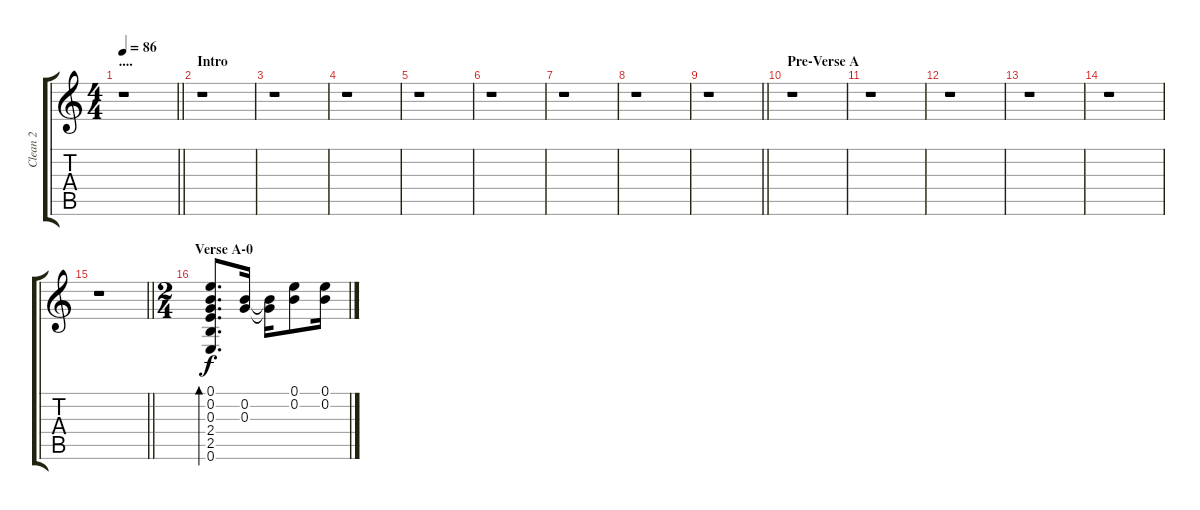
\track ("Clean 2" "Clean 2") {instrument electricguitarclean}
\staff {score tabs}
\tuning (E4 B3 G3 D3 A2 E2) {hide}
\ts (4 4)
\section ("" "....")
\tempo 86
\clef g2
\barLineRight lightlight
\ks c
r.1{dy f instrument electricguitarclean} |
\section ("" "Intro")
r.1 |
r.1 |
r.1 |
r.1 |
r.1 |
r.1 |
r.1 |
\barLineRight lightlight
r.1 |
\section ("" "Pre-Verse A")
r.1 |
r.1 |
r.1 |
r.1 |
r.1 |
\barLineRight lightlight
r.1 |
\ts (2 4)
\section ("" "Verse A-0")
(0.1 0.2 0.3 2.4 2.5 0.6).8{d bd 60} (0.2 0.3).16 (0.2{t} 0.3{t}).16 (0.1 0.2).8 (0.1 0.2).16
